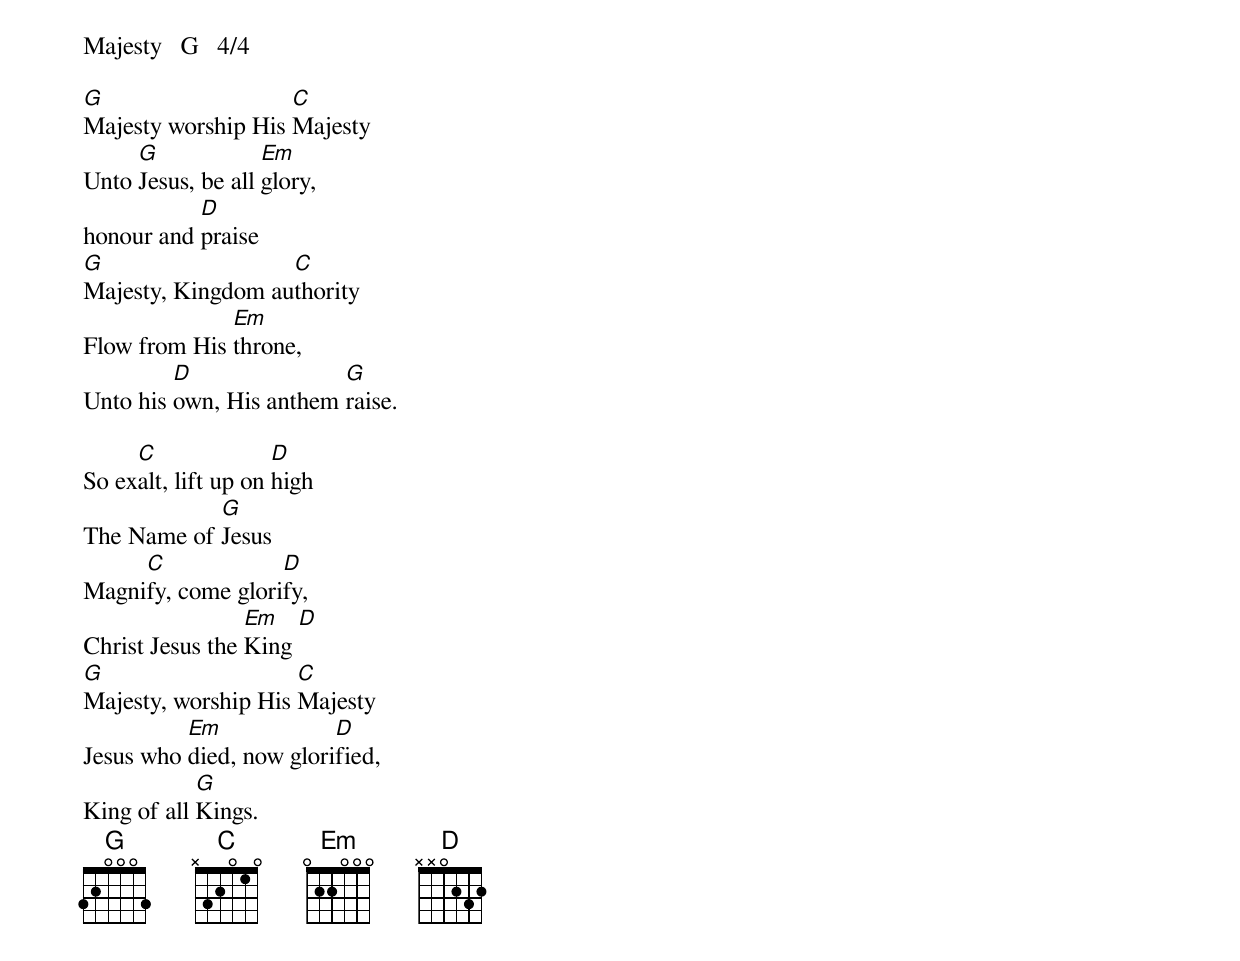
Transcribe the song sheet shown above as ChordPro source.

Majesty   G   4/4

[G]Majesty worship His [C]Majesty
Unto [G]Jesus, be all [Em]glory,
honour and [D]praise
[G]Majesty, Kingdom au[C]thority
Flow from His [Em]throne,
Unto his [D]own, His anthem [G]raise.

So ex[C]alt, lift up on [D]high
The Name of [G]Jesus
Magni[C]fy, come glori[D]fy,
Christ Jesus the [Em]King [D]
[G]Majesty, worship His [C]Majesty
Jesus who [Em]died, now glori[D]fied,
King of all [G]Kings.
